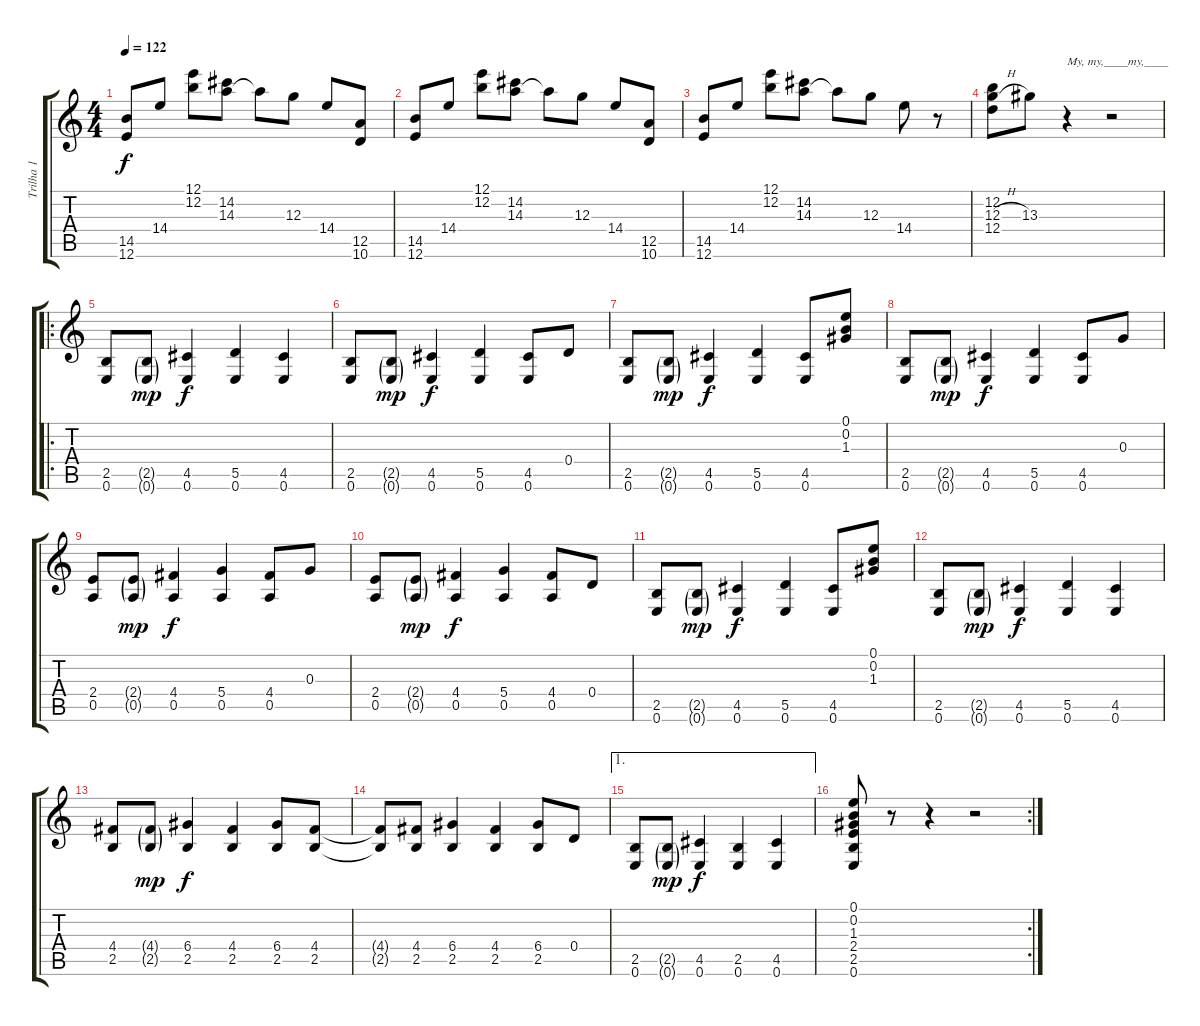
\track ("Trilha 1" "Trilha 1") {instrument electricguitarclean}
\staff {score tabs}
\tuning (E4 B3 G3 D3 A2 E2) {hide}
\ts (4 4)
\tempo 122
\clef g2
\ks c
(14.5 12.6).8{dy f instrument electricguitarclean} 14.4.8 (12.1 12.2).8 (14.2 14.3).8 14.3{t}.8 12.3.8 14.4.8 (12.5 10.6).8 |
(14.5 12.6).8 14.4.8 (12.1 12.2).8 (14.2 14.3).8 14.3{t}.8 12.3.8 14.4.8 (12.5 10.6).8 |
(14.5 12.6).8 14.4.8 (12.1 12.2).8 (14.2 14.3).8 14.3{t}.8 12.3.8 14.4.8 r.8 |
(12.2 12.3{h} 12.4).8 13.3.8 r.4{txt "My, my,____my,____"} r.2 |
\ro
(2.5 0.6).8 (2.5{g} 0.6{g}).8{dy mp} (4.5 0.6).4{dy f} (5.5 0.6).4 (4.5 0.6).4 |
(2.5 0.6).8 (2.5{g} 0.6{g}).8{dy mp} (4.5 0.6).4{dy f} (5.5 0.6).4 (4.5 0.6).8 0.4.8 |
(2.5 0.6).8 (2.5{g} 0.6{g}).8{dy mp} (4.5 0.6).4{dy f} (5.5 0.6).4 (4.5 0.6).8 (0.1 0.2 1.3).8 |
(2.5 0.6).8 (2.5{g} 0.6{g}).8{dy mp} (4.5 0.6).4{dy f} (5.5 0.6).4 (4.5 0.6).8 0.3.8 |
(2.4 0.5).8 (2.4{g} 0.5{g}).8{dy mp} (4.4 0.5).4{dy f} (5.4 0.5).4 (4.4 0.5).8 0.3.8 |
(2.4 0.5).8 (2.4{g} 0.5{g}).8{dy mp} (4.4 0.5).4{dy f} (5.4 0.5).4 (4.4 0.5).8 0.4.8 |
(2.5 0.6).8 (2.5{g} 0.6{g}).8{dy mp} (4.5 0.6).4{dy f} (5.5 0.6).4 (4.5 0.6).8 (0.1 0.2 1.3).8 |
(2.5 0.6).8 (2.5{g} 0.6{g}).8{dy mp} (4.5 0.6).4{dy f} (5.5 0.6).4 (4.5 0.6).4 |
(4.4 2.5).8 (4.4{g} 2.5{g}).8{dy mp} (6.4 2.5).4{dy f} (4.4 2.5).4 (6.4 2.5).8 (4.4 2.5).8 |
(4.4{t} 2.5{t}).8 (4.4 2.5).8 (6.4 2.5).4 (4.4 2.5).4 (6.4 2.5).8 0.4.8 |
\ae 1
(2.5 0.6).8 (2.5{g} 0.6{g}).8{dy mp} (4.5 0.6).4{dy f} (2.5 0.6).4 (4.5 0.6).4 |
\rc 2
(0.1 0.2 1.3 2.4 2.5 0.6).8 r.8 r.4 r.2
